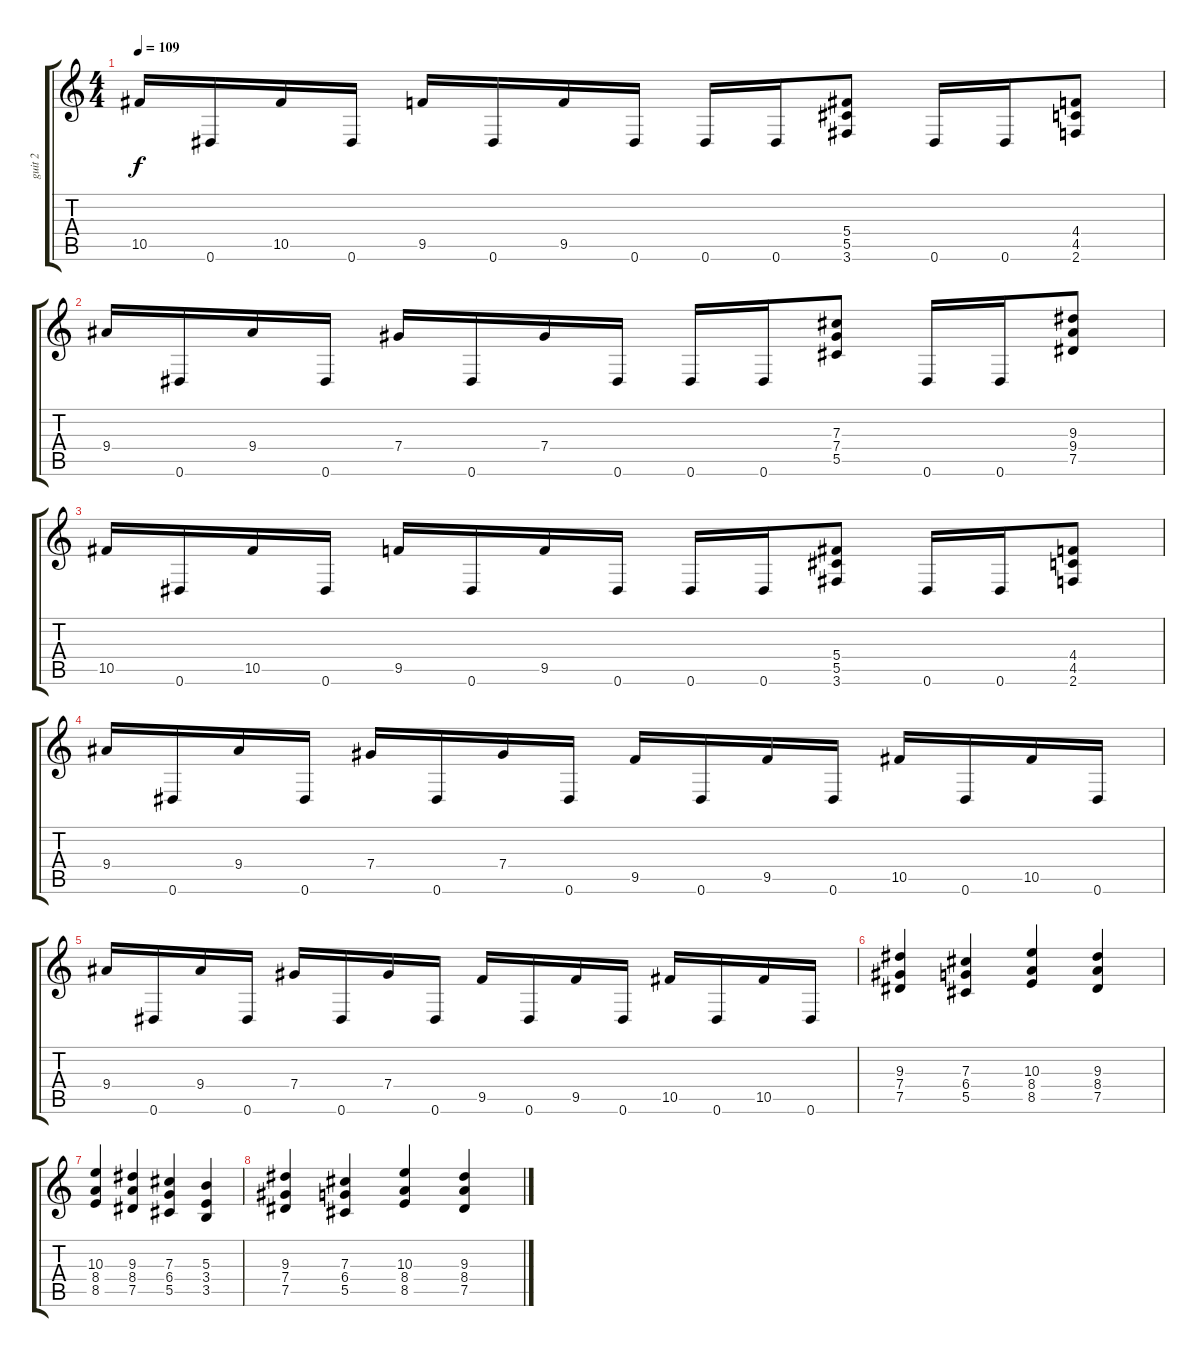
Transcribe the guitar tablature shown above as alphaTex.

\track ("guit 2" "guit 2") {instrument distortionguitar}
\staff {score tabs}
\tuning (Eb4 Bb3 Gb3 Db3 Ab2 Eb2) {hide}
\ts (4 4)
\tempo 109
\clef g2
\ks c
10.5.16{dy f} 0.6.16 10.5.16 0.6.16 9.5.16 0.6.16 9.5.16 0.6.16 0.6.16 0.6.16 (5.4 5.5 3.6).8 0.6.16 0.6.16 (4.4 4.5 2.6).8 |
9.4.16 0.6.16 9.4.16 0.6.16 7.4.16 0.6.16 7.4.16 0.6.16 0.6.16 0.6.16 (7.3 7.4 5.5).8 0.6.16 0.6.16 (9.3 9.4 7.5).8 |
10.5.16 0.6.16 10.5.16 0.6.16 9.5.16 0.6.16 9.5.16 0.6.16 0.6.16 0.6.16 (5.4 5.5 3.6).8 0.6.16 0.6.16 (4.4 4.5 2.6).8 |
9.4.16 0.6.16 9.4.16 0.6.16 7.4.16 0.6.16 7.4.16 0.6.16 9.5.16 0.6.16 9.5.16 0.6.16 10.5.16 0.6.16 10.5.16 0.6.16 |
9.4.16 0.6.16 9.4.16 0.6.16 7.4.16 0.6.16 7.4.16 0.6.16 9.5.16 0.6.16 9.5.16 0.6.16 10.5.16 0.6.16 10.5.16 0.6.16 |
(9.3 7.4 7.5).4 (7.3 6.4 5.5).4 (10.3 8.4 8.5).4 (9.3 8.4 7.5).4 |
(10.3 8.4 8.5).4 (9.3 8.4 7.5).4 (7.3 6.4 5.5).4 (5.3 3.4 3.5).4 |
(9.3 7.4 7.5).4 (7.3 6.4 5.5).4 (10.3 8.4 8.5).4 (9.3 8.4 7.5).4
